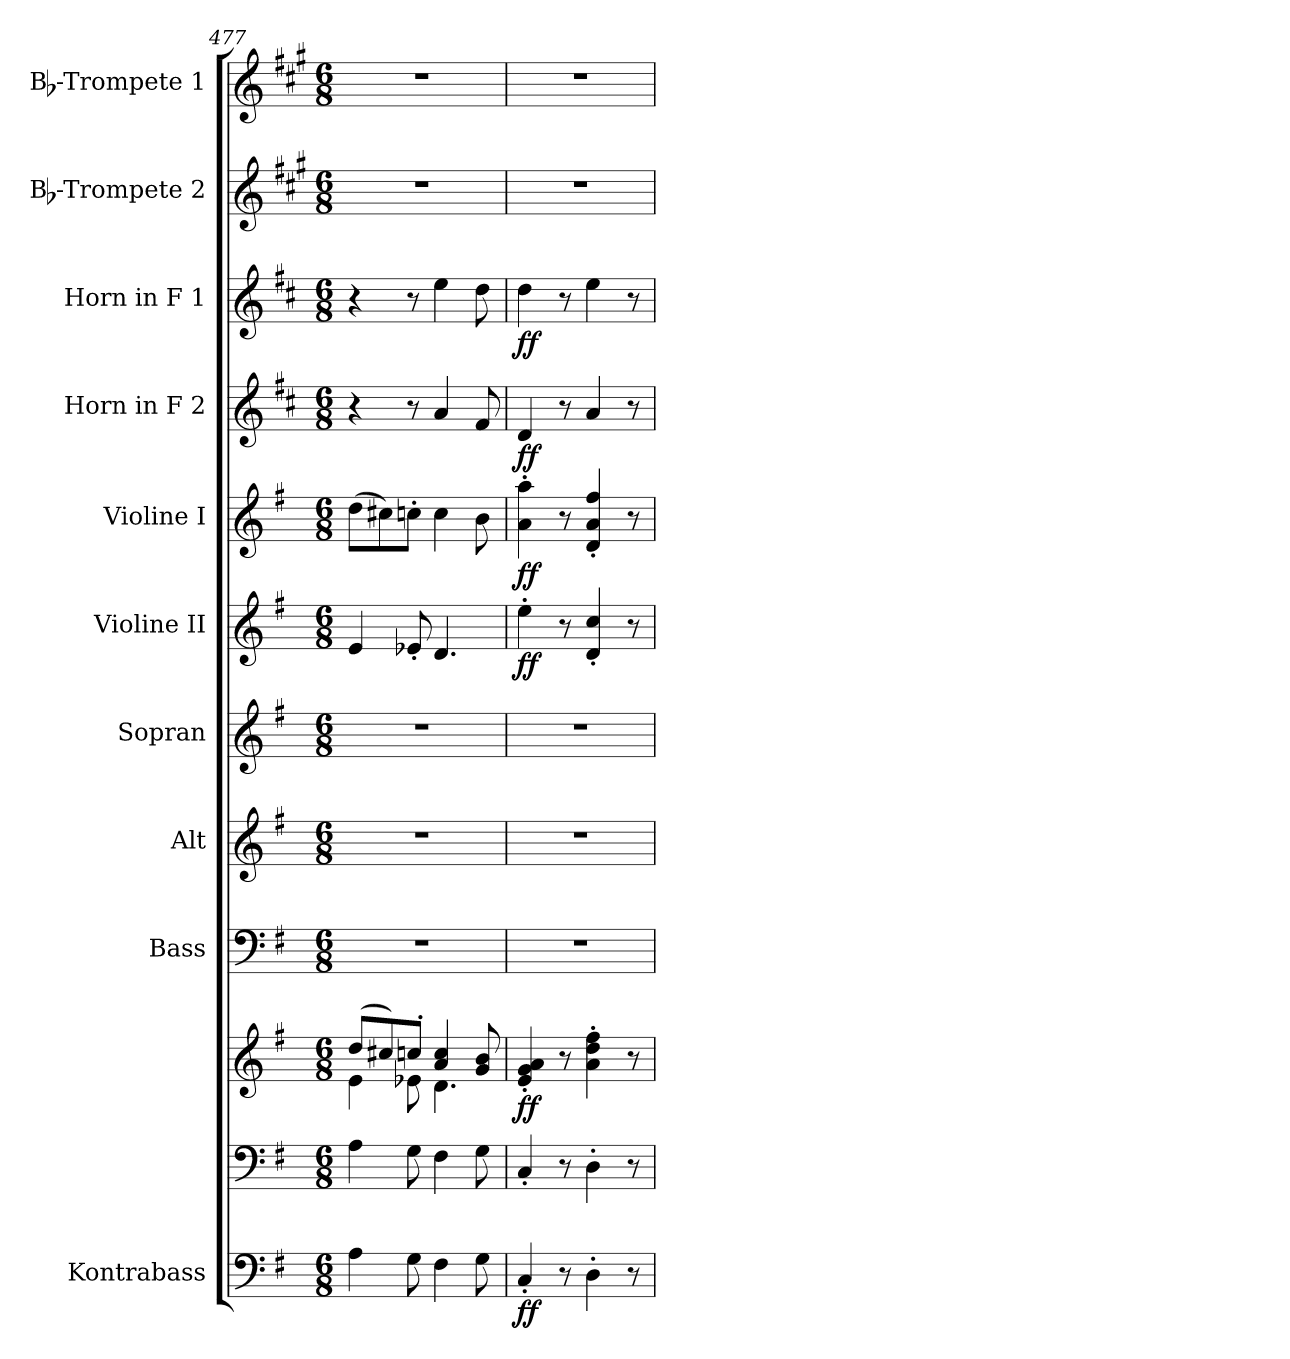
**kern	**dynam	**kern	**kern	**dynam	**kern	**kern	**kern	**kern	**dynam	**kern	**dynam	**kern	**dynam	**kern	**dynam	**kern	**kern
*part11	*part11	*part10	*part10	*part10	*part9	*part8	*part7	*part6	*part6	*part5	*part5	*part4	*part4	*part3	*part3	*part2	*part1
*staff12	*staff12	*staff11	*staff10	*staff10/11	*staff9	*staff8	*staff7	*staff6	*staff6	*staff5	*staff5	*staff4	*staff4	*staff3	*staff3	*staff2	*staff1
*I"Kontrabass	*	*	*	*	*I"Bass	*I"Alt	*I"Sopran	*I"Violine II	*	*I"Violine I	*	*I"Horn in F 2	*	*I"Horn in F 1	*	*I"Bb-Trompete 2	*I"Bb-Trompete 1
*I'Kb.	*	*	*	*	*I'B.	*I'A.	*I'S.	*I'Vl. II	*	*I'Vl. I	*	*	*	*	*	*I'Bb Trp. 2	*I'Bb Trp. 1
*clefF4	*	*clefF4	*clefG2	*	*clefF4	*clefG2	*clefG2	*clefG2	*	*clefG2	*	*clefG2	*	*clefG2	*	*clefG2	*clefG2
*ITrd7c12	*	*	*	*	*	*	*	*	*	*	*	*ITrd4c7	*	*ITrd4c7	*	*ITrd1c2	*ITrd1c2
*k[f#]	*	*k[f#]	*k[f#]	*	*k[f#]	*k[f#]	*k[f#]	*k[f#]	*	*k[f#]	*	*k[f#]	*	*k[f#]	*	*k[f#]	*k[f#]
*G:	*	*G:	*G:	*	*G:	*G:	*G:	*G:	*	*G:	*	*G:	*	*G:	*	*G:	*G:
*M6/8	*	*M6/8	*M6/8	*	*M6/8	*M6/8	*M6/8	*M6/8	*	*M6/8	*	*M6/8	*	*M6/8	*	*M6/8	*M6/8
=477	=477	=477	=477	=477	=477	=477	=477	=477	=477	=477	=477	=477	=477	=477	=477	=477	=477
*	*	*	*^	*	*	*	*	*	*	*	*	*	*	*	*	*	*
4AA\	.	4A\	(>8dd/L	4e\	.	2.r	2.r	2.r	4e/	.	(>8dd\L	.	4r	.	4r	.	2.r	2.r
.	.	.	8cc#X/)	.	.	.	.	.	.	.	8cc#X\)	.	.	.	.	.	.	.
8GG\	.	8G\	8ccn'</J	8e-X\	.	.	.	.	8e-X'</	.	8ccn'>\J	.	8r	.	8r	.	.	.
4FF#\	.	4F#\	4a/ 4cc/	4.d\	.	.	.	.	4.d/	.	4cc\	.	4d/	.	4a\	.	.	.
8GG\	.	8G\	8g/ 8b/	.	.	.	.	.	.	.	8b\	.	8B/	.	8g\	.	.	.
*	*	*	*v	*v	*	*	*	*	*	*	*	*	*	*	*	*	*	*
=478	=478	=478	=478	=478	=478	=478	=478	=478	=478	=478	=478	=478	=478	=478	=478	=478	=478
!	!LO:DY:b	!	!	!LO:DY:b	!	!	!	!	!LO:DY:b	!	!LO:DY:b	!	!LO:DY:b	!	!LO:DY:b	!	!
4CC'</	ff	4C'</	4e/'< 4g/'< 4a/'<	ff	2.r	2.r	2.r	4ee'>\	ff	4a\'> 4aa\'>	ff	4G/	ff	4g\	ff	2.r	2.r
8r	.	8r	8r	.	.	.	.	8r	.	8r	.	8r	.	8r	.	.	.
4DD'>\	.	4D'>\	4a\'> 4dd\'> 4ff#\'>	.	.	.	.	4d/'< 4cc/'<	.	4d/'< 4a/'< 4ff#/'<	.	4d/	.	4a\	.	.	.
8r	.	8r	8r	.	.	.	.	8r	.	8r	.	8r	.	8r	.	.	.
=	=	=	=	=	=	=	=	=	=	=	=	=	=	=	=	=	=
*-	*-	*-	*-	*-	*-	*-	*-	*-	*-	*-	*-	*-	*-	*-	*-	*-	*-
